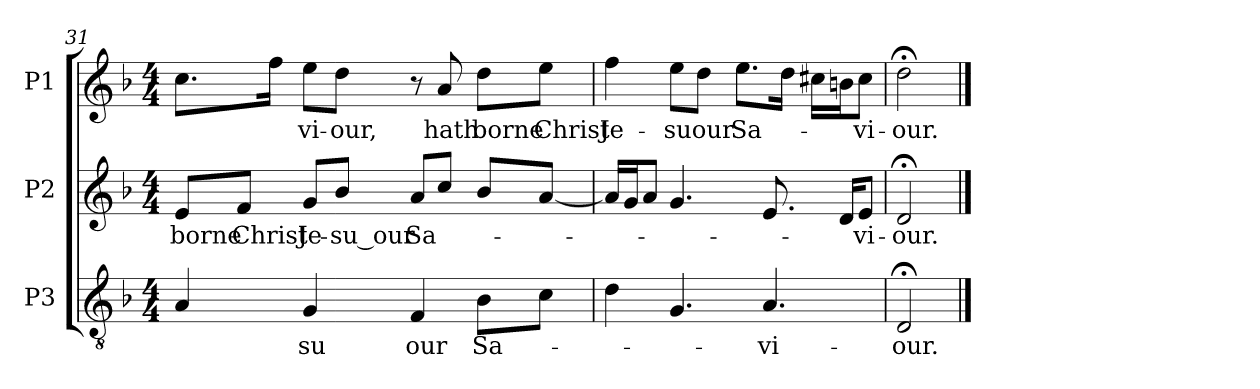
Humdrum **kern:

**kern	**text	**kern	**text	**kern	**text
*part3	*part3	*part2	*part2	*part1	*part1
*staff3	*staff3	*staff2	*staff2	*staff1	*staff1
*I"P3	*	*I"P2	*	*I"P1	*
!!LO:LB:g=z
*clefGv2	*	*clefG2	*	*clefG2	*
*ITrd7c12	*	*	*	*	*
*k[b-]	*	*k[b-]	*	*k[b-]	*
*F:	*	*F:	*	*F:	*
*M4/4	*	*M4/4	*	*M4/4	*
=31	=31	=31	=31	=31	=31
!	!	!	!LO:LY:b:color=#000000	!	!
4AAi/	.	8ei/L	borne	8.cci\L	.
!	!	!	!LO:LY:b:color=#000000	!	!
.	.	8fi/J	Christ	.	.
.	.	.	.	16ffi\Jk	.
!	!LO:LY:b:color=#000000	!	!	!	!
!	!	!	!LO:LY:b:color=#000000	!	!
!	!	!	!	!	!LO:LY:b:color=#000000
4GGi/	-su	8gi/L	Je-	8eei\L	-vi-
!	!	!	!LO:LY:b:color=#000000	!	!
!	!	!	!	!	!LO:LY:b:color=#000000
.	.	8b-i/J	-su_our	8ddi\J	-our,
!	!LO:LY:b:color=#000000	!	!	!	!
!	!	!	!LO:LY:b:color=#000000	!	!
4FFi/	our	8ai/L	Sa-	8r	.
!	!	!	!	!	!LO:LY:b:color=#000000
.	.	8cci/J	.	8ai/	hath
!	!LO:LY:b:color=#000000	!	!	!	!
!	!	!	!	!	!LO:LY:b:color=#000000
8BB-i\L	Sa-	8b-i/L	.	8ddi\L	borne
!	!	!	!	!	!LO:LY:b:color=#000000
8Ci\J	.	[8ai/J	.	8eei\J	Christ
=32	=32	=32	=32	=32	=32
!	!	!	!	!	!LO:LY:b:color=#000000
4Di\	.	16ai/LL]	.	4ffi\	Je-
.	.	16gi/J	.	.	.
.	.	8ai/J	.	.	.
!	!	!	!	!	!LO:LY:b:color=#000000
4.GGi/	.	4.gi/	.	8eei\L	-su
!	!	!	!	!	!LO:LY:b:color=#000000
.	.	.	.	8ddi\J	our
!	!	!	!	!	!LO:LY:b:color=#000000
.	.	.	.	8.eei\L	Sa-
!	!LO:LY:b:color=#000000	!	!	!	!
4.AAi/	-vi-	8.ei/	.	.	.
.	.	.	.	16ddi\Jk	.
.	.	.	.	16cc#Xi\LL	.
.	.	16di/KL	.	16bni\J	.
!	!	!	!LO:LY:b:color=#000000	!	!
!	!	!	!	!	!LO:LY:b:color=#000000
.	.	8ei/J	-vi-	8cc#i\J	-vi-
=33	=33	=33	=33	=33	=33
!	!LO:LY:b:color=#000000	!	!	!	!
!	!	!	!LO:LY:b:color=#000000	!	!
!	!	!	!	!	!LO:LY:b:color=#000000
2DD;i/	-our.	2d;i/	-our.	2dd;i\	-our.
==	==	==	==	==	==
*-	*-	*-	*-	*-	*-
